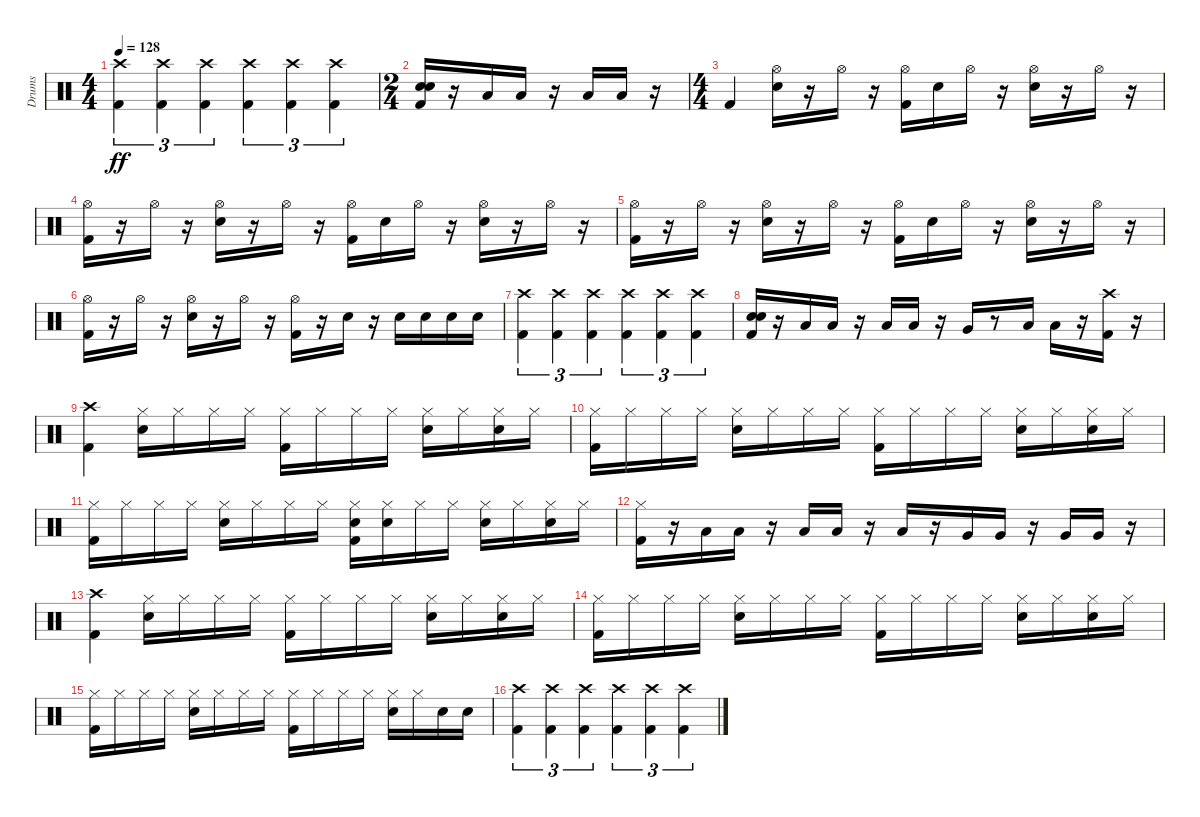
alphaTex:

\track ("Drums" "Drums") {instrument percussion}
\staff {score}
\articulation defaults
\ts (4 4)
\tempo 128
\clef neutral
\ks c
("Kick (hit) 2" "Crash high (hit)").4{tu (3 2) dy ff} ("Kick (hit) 2" "Crash high (hit)").4{tu (3 2)} ("Kick (hit) 2" "Crash high (hit)").4{tu (3 2)} ("Kick (hit) 2" "Crash high (hit)").4{tu (3 2)} ("Kick (hit) 2" "Crash high (hit)").4{tu (3 2)} ("Kick (hit) 2" "Crash high (hit)").4{tu (3 2)} |
\ts (2 4)
("Kick (hit) 2" "Snare (hit) 2" "Snare (hit) 2").16 r.16 "Low Tom (hit)".16 "Low Tom (hit)".16 r.16 "Low Tom (hit)".16 "Low Tom (hit)".16 r.16 |
\ts (4 4)
"Kick (hit) 2".4 ("Snare (hit) 2" "Hi-Hat (open)").16 r.16 "Hi-Hat (open)".16 r.16 ("Kick (hit) 2" "Hi-Hat (open)").16 "Snare (hit) 2".16 "Hi-Hat (open)".16 r.16 ("Snare (hit) 2" "Hi-Hat (open)").16 r.16 "Hi-Hat (open)".16 r.16 |
("Kick (hit) 2" "Hi-Hat (open)").16 r.16 "Hi-Hat (open)".16 r.16 ("Snare (hit) 2" "Hi-Hat (open)").16 r.16 "Hi-Hat (open)".16 r.16 ("Kick (hit) 2" "Hi-Hat (open)").16 "Snare (hit) 2".16 "Hi-Hat (open)".16 r.16 ("Snare (hit) 2" "Hi-Hat (open)").16 r.16 "Hi-Hat (open)".16 r.16 |
("Kick (hit) 2" "Hi-Hat (open)").16 r.16 "Hi-Hat (open)".16 r.16 ("Snare (hit) 2" "Hi-Hat (open)").16 r.16 "Hi-Hat (open)".16 r.16 ("Kick (hit) 2" "Hi-Hat (open)").16 "Snare (hit) 2".16 "Hi-Hat (open)".16 r.16 ("Snare (hit) 2" "Hi-Hat (open)").16 r.16 "Hi-Hat (open)".16 r.16 |
("Kick (hit) 2" "Hi-Hat (open)").16 r.16 "Hi-Hat (open)".16 r.16 ("Snare (hit) 2" "Hi-Hat (open)").16 r.16 "Hi-Hat (open)".16 r.16 ("Kick (hit) 2" "Hi-Hat (open)").16 r.16 "Snare (hit) 2".16 r.16 "Snare (hit) 2".16 "Snare (hit) 2".16 "Snare (hit) 2".16 "Snare (hit) 2".16 |
("Kick (hit) 2" "Crash high (hit)").4{tu (3 2)} ("Kick (hit) 2" "Crash high (hit)").4{tu (3 2)} ("Kick (hit) 2" "Crash high (hit)").4{tu (3 2)} ("Kick (hit) 2" "Crash high (hit)").4{tu (3 2)} ("Kick (hit) 2" "Crash high (hit)").4{tu (3 2)} ("Kick (hit) 2" "Crash high (hit)").4{tu (3 2)} |
("Kick (hit) 2" "Snare (hit) 2" "Snare (hit) 2").16 r.16 "Low Tom (hit)".16 "Low Tom (hit)".16 r.16 "Low Tom (hit)".16 "Low Tom (hit)".16 r.16 "Very Low Tom (hit)".16 r.8 "Low Tom (hit)".16 "Low Tom (hit)".16 r.16 ("Kick (hit) 2" "Crash high (hit)").16 r.16 |
("Crash high (hit)" "Kick (hit) 2").4 ("Snare (hit) 2" "Hi-Hat (closed)").16 "Hi-Hat (closed)".16 "Hi-Hat (closed)".16 "Hi-Hat (closed)".16 ("Kick (hit) 2" "Hi-Hat (closed)").16 "Hi-Hat (closed)".16 "Hi-Hat (closed)".16 "Hi-Hat (closed)".16 ("Snare (hit) 2" "Hi-Hat (closed)").16 "Hi-Hat (closed)".16 ("Snare (hit) 2" "Hi-Hat (closed)").16 "Hi-Hat (closed)".16 |
("Hi-Hat (closed)" "Kick (hit) 2").16 "Hi-Hat (closed)".16 "Hi-Hat (closed)".16 "Hi-Hat (closed)".16 ("Hi-Hat (closed)" "Snare (hit) 2").16 "Hi-Hat (closed)".16 "Hi-Hat (closed)".16 "Hi-Hat (closed)".16 ("Hi-Hat (closed)" "Kick (hit) 2").16 "Hi-Hat (closed)".16 "Hi-Hat (closed)".16 "Hi-Hat (closed)".16 ("Hi-Hat (closed)" "Snare (hit) 2").16 "Hi-Hat (closed)".16 ("Hi-Hat (closed)" "Snare (hit) 2").16 "Hi-Hat (closed)".16 |
("Hi-Hat (closed)" "Kick (hit) 2").16 "Hi-Hat (closed)".16 "Hi-Hat (closed)".16 "Hi-Hat (closed)".16 ("Hi-Hat (closed)" "Snare (hit) 2").16 "Hi-Hat (closed)".16 "Hi-Hat (closed)".16 "Hi-Hat (closed)".16 ("Hi-Hat (closed)" "Kick (hit) 2" "Snare (hit) 2").16 ("Hi-Hat (closed)" "Snare (hit) 2").16 "Hi-Hat (closed)".16 "Hi-Hat (closed)".16 ("Hi-Hat (closed)" "Snare (hit) 2").16 "Hi-Hat (closed)".16 ("Hi-Hat (closed)" "Snare (hit) 2").16 "Hi-Hat (closed)".16 |
("Kick (hit) 2" "Hi-Hat (closed)").16 r.16 "Low Tom (hit)".16 "Low Tom (hit)".16 r.16 "Low Tom (hit)".16 "Low Tom (hit)".16 r.16 "Low Tom (hit)".16 r.16 "Very Low Tom (hit)".16 "Very Low Tom (hit)".16 r.16 "Very Low Tom (hit)".16 "Very Low Tom (hit)".16 r.16 |
("Crash high (hit)" "Kick (hit) 2").4 ("Snare (hit) 2" "Hi-Hat (closed)").16 "Hi-Hat (closed)".16 "Hi-Hat (closed)".16 "Hi-Hat (closed)".16 ("Kick (hit) 2" "Hi-Hat (closed)").16 "Hi-Hat (closed)".16 "Hi-Hat (closed)".16 "Hi-Hat (closed)".16 ("Snare (hit) 2" "Hi-Hat (closed)").16 "Hi-Hat (closed)".16 ("Snare (hit) 2" "Hi-Hat (closed)").16 "Hi-Hat (closed)".16 |
("Hi-Hat (closed)" "Kick (hit) 2").16 "Hi-Hat (closed)".16 "Hi-Hat (closed)".16 "Hi-Hat (closed)".16 ("Hi-Hat (closed)" "Snare (hit) 2").16 "Hi-Hat (closed)".16 "Hi-Hat (closed)".16 "Hi-Hat (closed)".16 ("Hi-Hat (closed)" "Kick (hit) 2").16 "Hi-Hat (closed)".16 "Hi-Hat (closed)".16 "Hi-Hat (closed)".16 ("Hi-Hat (closed)" "Snare (hit) 2").16 "Hi-Hat (closed)".16 ("Hi-Hat (closed)" "Snare (hit) 2").16 "Hi-Hat (closed)".16 |
("Hi-Hat (closed)" "Kick (hit) 2").16 "Hi-Hat (closed)".16 "Hi-Hat (closed)".16 "Hi-Hat (closed)".16 ("Hi-Hat (closed)" "Snare (hit) 2").16 "Hi-Hat (closed)".16 "Hi-Hat (closed)".16 "Hi-Hat (closed)".16 ("Hi-Hat (closed)" "Kick (hit) 2").16 "Hi-Hat (closed)".16 "Hi-Hat (closed)".16 "Hi-Hat (closed)".16 ("Hi-Hat (closed)" "Snare (hit) 2").16 "Hi-Hat (closed)".16 "Snare (hit) 2".16 "Snare (hit) 2".16 |
("Kick (hit) 2" "Crash high (hit)").4{tu (3 2)} ("Kick (hit) 2" "Crash high (hit)").4{tu (3 2)} ("Kick (hit) 2" "Crash high (hit)").4{tu (3 2)} ("Kick (hit) 2" "Crash high (hit)").4{tu (3 2)} ("Kick (hit) 2" "Crash high (hit)").4{tu (3 2)} ("Kick (hit) 2" "Crash high (hit)").4{tu (3 2)}
